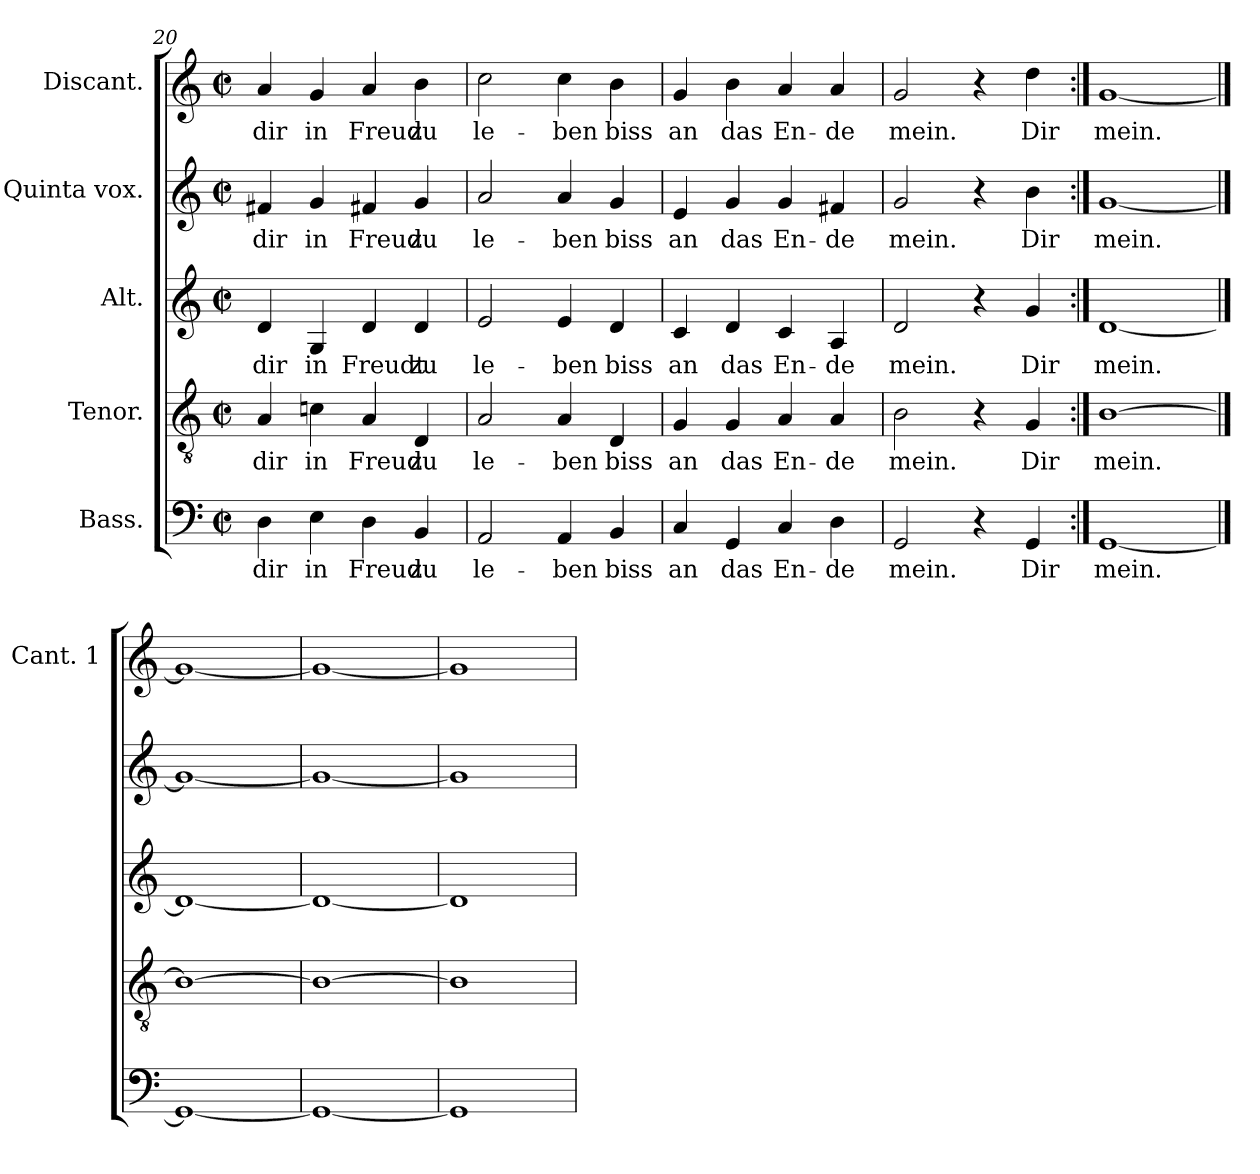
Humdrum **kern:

**kern	**text	**kern	**text	**kern	**text	**kern	**text	**kern	**text
*part5	*part5	*part4	*part4	*part3	*part3	*part2	*part2	*part1	*part1
*staff5	*staff5	*staff4	*staff4	*staff3	*staff3	*staff2	*staff2	*staff1	*staff1
*I"Bass.	*	*I"Tenor.	*	*I"Alt.	*	*I"Quinta vox.	*	*I"Discant.	*
*	*	*	*	*	*	*	*	*I'Cant. 1	*
!!LO:LB:g=z
*clefF4	*	*clefGv2	*	*clefG2	*	*clefG2	*	*clefG2	*
*	*	*ITrd7c12	*	*	*	*	*	*	*
*k[]	*	*k[]	*	*k[]	*	*k[]	*	*k[]	*
*C:	*	*C:	*	*C:	*	*C:	*	*C:	*
*M2/2	*	*M2/2	*	*M2/2	*	*M2/2	*	*M2/2	*
*met(c|)	*	*met(c|)	*	*met(c|)	*	*met(c|)	*	*met(c|)	*
=20	=20	=20	=20	=20	=20	=20	=20	=20	=20
!	!LO:LY:b:color=#000000	!	!	!	!	!	!	!	!
!	!	!	!LO:LY:b:color=#000000	!	!	!	!	!	!
!	!	!	!	!	!LO:LY:b:color=#000000	!	!	!	!
!	!	!	!	!	!	!	!LO:LY:b:color=#000000	!	!
!	!	!	!	!	!	!	!	!	!LO:LY:b:color=#000000
4Di\	dir	4AAi/	dir	4di/	dir	4f#Xi/	dir	4ai/	dir
!	!LO:LY:b:color=#000000	!	!	!	!	!	!	!	!
!	!	!	!LO:LY:b:color=#000000	!	!	!	!	!	!
!	!	!	!	!	!LO:LY:b:color=#000000	!	!	!	!
!	!	!	!	!	!	!	!LO:LY:b:color=#000000	!	!
!	!	!	!	!	!	!	!	!	!LO:LY:b:color=#000000
4Ei\	in	4Cni\	in	4Gi/	in	4gi/	in	4gi/	in
!	!LO:LY:b:color=#000000	!	!	!	!	!	!	!	!
!	!	!	!LO:LY:b:color=#000000	!	!	!	!	!	!
!	!	!	!	!	!LO:LY:b:color=#000000	!	!	!	!
!	!	!	!	!	!	!	!LO:LY:b:color=#000000	!	!
!	!	!	!	!	!	!	!	!	!LO:LY:b:color=#000000
4Di\	Freud	4AAi/	Freud	4di/	Freudt	4f#Xi/	Freud	4ai/	Freud
!	!LO:LY:b:color=#000000	!	!	!	!	!	!	!	!
!	!	!	!LO:LY:b:color=#000000	!	!	!	!	!	!
!	!	!	!	!	!LO:LY:b:color=#000000	!	!	!	!
!	!	!	!	!	!	!	!LO:LY:b:color=#000000	!	!
!	!	!	!	!	!	!	!	!	!LO:LY:b:color=#000000
4BBi/	zu	4DDi/	zu	4di/	zu	4gi/	zu	4bi\	zu
=21	=21	=21	=21	=21	=21	=21	=21	=21	=21
!	!LO:LY:b:color=#000000	!	!	!	!	!	!	!	!
!	!	!	!LO:LY:b:color=#000000	!	!	!	!	!	!
!	!	!	!	!	!LO:LY:b:color=#000000	!	!	!	!
!	!	!	!	!	!	!	!LO:LY:b:color=#000000	!	!
!	!	!	!	!	!	!	!	!	!LO:LY:b:color=#000000
2AAi/	le-	2AAi/	le-	2ei/	le-	2ai/	le-	2cci\	le-
!	!LO:LY:b:color=#000000	!	!	!	!	!	!	!	!
!	!	!	!LO:LY:b:color=#000000	!	!	!	!	!	!
!	!	!	!	!	!LO:LY:b:color=#000000	!	!	!	!
!	!	!	!	!	!	!	!LO:LY:b:color=#000000	!	!
!	!	!	!	!	!	!	!	!	!LO:LY:b:color=#000000
4AAi/	-ben	4AAi/	-ben	4ei/	-ben	4ai/	-ben	4cci\	-ben
!	!LO:LY:b:color=#000000	!	!	!	!	!	!	!	!
!	!	!	!LO:LY:b:color=#000000	!	!	!	!	!	!
!	!	!	!	!	!LO:LY:b:color=#000000	!	!	!	!
!	!	!	!	!	!	!	!LO:LY:b:color=#000000	!	!
!	!	!	!	!	!	!	!	!	!LO:LY:b:color=#000000
4BBi/	biss	4DDi/	biss	4di/	biss	4gi/	biss	4bi\	biss
=22	=22	=22	=22	=22	=22	=22	=22	=22	=22
!	!LO:LY:b:color=#000000	!	!	!	!	!	!	!	!
!	!	!	!LO:LY:b:color=#000000	!	!	!	!	!	!
!	!	!	!	!	!LO:LY:b:color=#000000	!	!	!	!
!	!	!	!	!	!	!	!LO:LY:b:color=#000000	!	!
!	!	!	!	!	!	!	!	!	!LO:LY:b:color=#000000
4Ci/	an	4GGi/	an	4ci/	an	4ei/	an	4gi/	an
!	!LO:LY:b:color=#000000	!	!	!	!	!	!	!	!
!	!	!	!LO:LY:b:color=#000000	!	!	!	!	!	!
!	!	!	!	!	!LO:LY:b:color=#000000	!	!	!	!
!	!	!	!	!	!	!	!LO:LY:b:color=#000000	!	!
!	!	!	!	!	!	!	!	!	!LO:LY:b:color=#000000
4GGi/	das	4GGi/	das	4di/	das	4gi/	das	4bi\	das
!	!LO:LY:b:color=#000000	!	!	!	!	!	!	!	!
!	!	!	!LO:LY:b:color=#000000	!	!	!	!	!	!
!	!	!	!	!	!LO:LY:b:color=#000000	!	!	!	!
!	!	!	!	!	!	!	!LO:LY:b:color=#000000	!	!
!	!	!	!	!	!	!	!	!	!LO:LY:b:color=#000000
4Ci/	En-	4AAi/	En-	4ci/	En-	4gi/	En-	4ai/	En-
!	!LO:LY:b:color=#000000	!	!	!	!	!	!	!	!
!	!	!	!LO:LY:b:color=#000000	!	!	!	!	!	!
!	!	!	!	!	!LO:LY:b:color=#000000	!	!	!	!
!	!	!	!	!	!	!	!LO:LY:b:color=#000000	!	!
!	!	!	!	!	!	!	!	!	!LO:LY:b:color=#000000
4Di\	-de	4AAi/	-de	4Ai/	-de	4f#Xi/	-de	4ai/	-de
=23	=23	=23	=23	=23	=23	=23	=23	=23	=23
!	!LO:LY:b:color=#000000	!	!	!	!	!	!	!	!
!	!	!	!LO:LY:b:color=#000000	!	!	!	!	!	!
!	!	!	!	!	!LO:LY:b:color=#000000	!	!	!	!
!	!	!	!	!	!	!	!LO:LY:b:color=#000000	!	!
!	!	!	!	!	!	!	!	!	!LO:LY:b:color=#000000
2GGi/	mein.	2BBi\	mein.	2di/	mein.	2gi/	mein.	2gi/	mein.
4r	.	4r	.	4r	.	4r	.	4r	.
!	!LO:LY:b:color=#000000	!	!	!	!	!	!	!	!
!	!	!	!LO:LY:b:color=#000000	!	!	!	!	!	!
!	!	!	!	!	!LO:LY:b:color=#000000	!	!	!	!
!	!	!	!	!	!	!	!LO:LY:b:color=#000000	!	!
!	!	!	!	!	!	!	!	!	!LO:LY:b:color=#000000
4GGi/	Dir	4GGi/	Dir	4gi/	Dir	4bi\	Dir	4ddi\	Dir
=24:|!	=24:|!	=24:|!	=24:|!	=24:|!	=24:|!	=24:|!	=24:|!	=24:|!	=24:|!
!	!LO:LY:b:color=#000000	!	!	!	!	!	!	!	!
!	!	!	!LO:LY:b:color=#000000	!	!	!	!	!	!
!	!	!	!	!	!LO:LY:b:color=#000000	!	!	!	!
!	!	!	!	!	!	!	!LO:LY:b:color=#000000	!	!
!	!	!	!	!	!	!	!	!	!LO:LY:b:color=#000000
[1GGi	mein.	[1BBi	mein.	[1di	mein.	[1gi	mein.	[1gi	mein.
==25	==25	==25	==25	==25	==25	==25	==25	==25	==25
1GGi_	.	1BBi_	.	1di_	.	1gi_	.	1gi_	.
=26	=26	=26	=26	=26	=26	=26	=26	=26	=26
1GGi_	.	1BBi_	.	1di_	.	1gi_	.	1gi_	.
=27	=27	=27	=27	=27	=27	=27	=27	=27	=27
1GGi]	.	1BBi]	.	1di]	.	1gi]	.	1gi]	.
=	=	=	=	=	=	=	=	=	=
*-	*-	*-	*-	*-	*-	*-	*-	*-	*-
